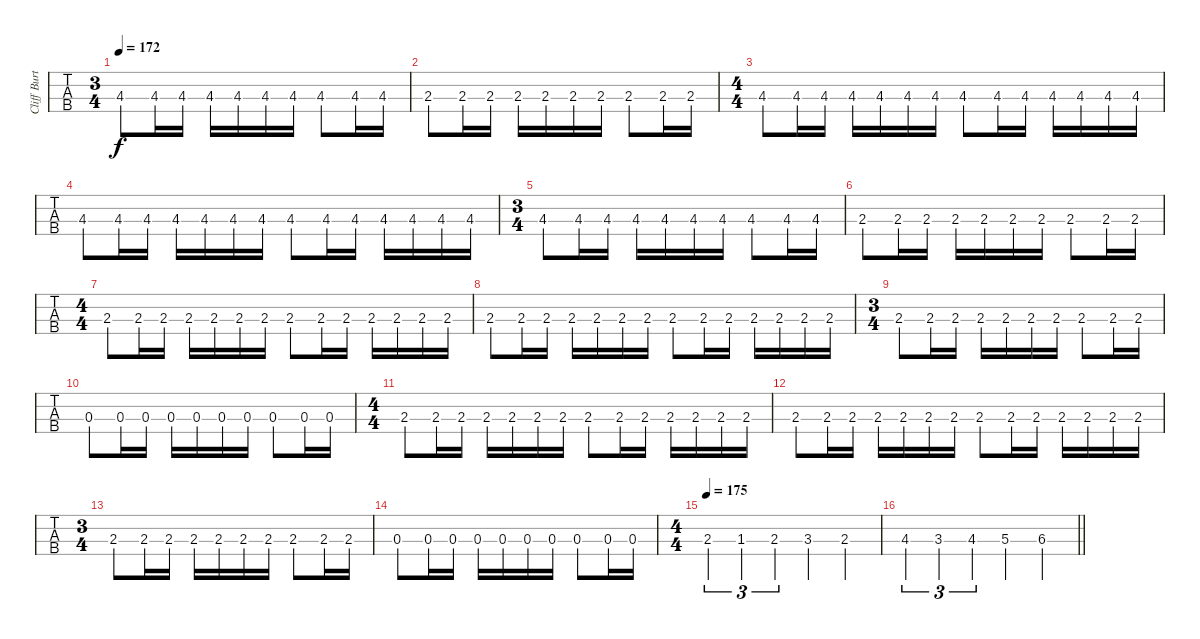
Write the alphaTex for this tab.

\track ("Cliff Burton" "Cliff Burt") {instrument electricbassfinger}
\staff {tabs}
\tuning (G2 D2 A1 E1) {hide}
\ts (3 4)
\tempo 172
\clef f4
\ks c
4.3.8{dy f} 4.3.16 4.3.16 4.3.16 4.3.16 4.3.16 4.3.16 4.3.8 4.3.16 4.3.16 |
2.3.8 2.3.16 2.3.16 2.3.16 2.3.16 2.3.16 2.3.16 2.3.8 2.3.16 2.3.16 |
\ts (4 4)
4.3.8 4.3.16 4.3.16 4.3.16 4.3.16 4.3.16 4.3.16 4.3.8 4.3.16 4.3.16 4.3.16 4.3.16 4.3.16 4.3.16 |
4.3.8 4.3.16 4.3.16 4.3.16 4.3.16 4.3.16 4.3.16 4.3.8 4.3.16 4.3.16 4.3.16 4.3.16 4.3.16 4.3.16 |
\ts (3 4)
4.3.8 4.3.16 4.3.16 4.3.16 4.3.16 4.3.16 4.3.16 4.3.8 4.3.16 4.3.16 |
2.3.8 2.3.16 2.3.16 2.3.16 2.3.16 2.3.16 2.3.16 2.3.8 2.3.16 2.3.16 |
\ts (4 4)
2.3.8 2.3.16 2.3.16 2.3.16 2.3.16 2.3.16 2.3.16 2.3.8 2.3.16 2.3.16 2.3.16 2.3.16 2.3.16 2.3.16 |
2.3.8 2.3.16 2.3.16 2.3.16 2.3.16 2.3.16 2.3.16 2.3.8 2.3.16 2.3.16 2.3.16 2.3.16 2.3.16 2.3.16 |
\ts (3 4)
2.3.8 2.3.16 2.3.16 2.3.16 2.3.16 2.3.16 2.3.16 2.3.8 2.3.16 2.3.16 |
0.3.8 0.3.16 0.3.16 0.3.16 0.3.16 0.3.16 0.3.16 0.3.8 0.3.16 0.3.16 |
\ts (4 4)
2.3.8 2.3.16 2.3.16 2.3.16 2.3.16 2.3.16 2.3.16 2.3.8 2.3.16 2.3.16 2.3.16 2.3.16 2.3.16 2.3.16 |
2.3.8 2.3.16 2.3.16 2.3.16 2.3.16 2.3.16 2.3.16 2.3.8 2.3.16 2.3.16 2.3.16 2.3.16 2.3.16 2.3.16 |
\ts (3 4)
2.3.8 2.3.16 2.3.16 2.3.16 2.3.16 2.3.16 2.3.16 2.3.8 2.3.16 2.3.16 |
0.3.8 0.3.16 0.3.16 0.3.16 0.3.16 0.3.16 0.3.16 0.3.8 0.3.16 0.3.16 |
\ts (4 4)
\tempo 175
2.3.4{tu (3 2)} 1.3.4{tu (3 2)} 2.3.4{tu (3 2)} 3.3.4 2.3.4 |
\barLineRight lightlight
4.3.4{tu (3 2)} 3.3.4{tu (3 2)} 4.3.4{tu (3 2)} 5.3.4 6.3.4
